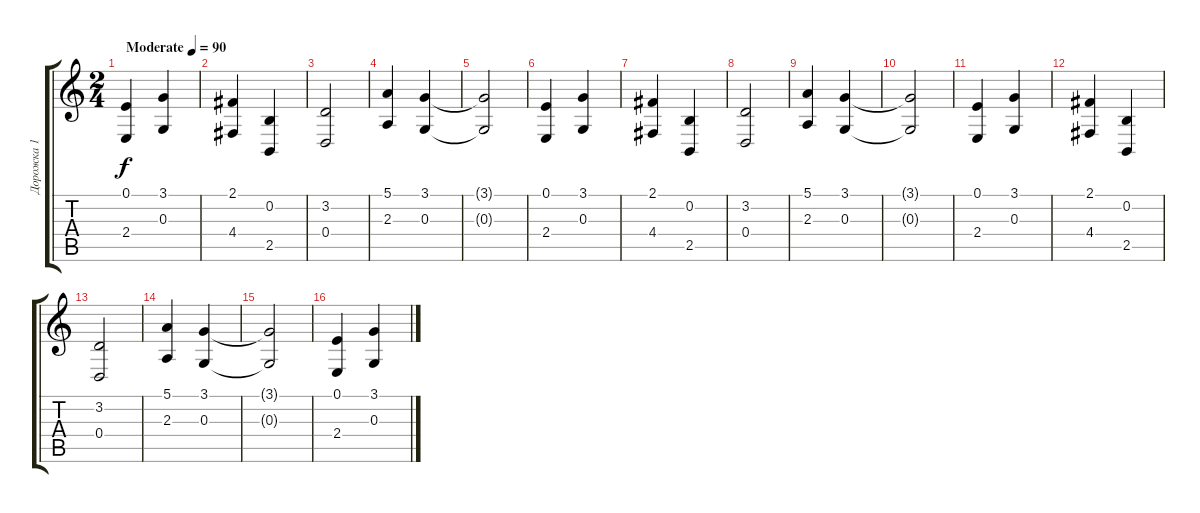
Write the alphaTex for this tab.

\track ("Дорожка 1" "Дорожка 1") {instrument pad4choir}
\staff {score tabs}
\tuning (E4 B3 G3 D3 A2 E2) {hide}
\ts (2 4)
\tempo (90 "Moderate")
\clef g2
\ks c
(0.1 2.4).4{dy f instrument pad4choir} (3.1 0.3).4 |
(2.1 4.4).4 (0.2 2.5).4 |
(3.2 0.4).2 |
(5.1 2.3).4 (3.1 0.3).4 |
(3.1{t} 0.3{t}).2 |
(0.1 2.4).4 (3.1 0.3).4 |
(2.1 4.4).4 (0.2 2.5).4 |
(3.2 0.4).2 |
(5.1 2.3).4 (3.1 0.3).4 |
(3.1{t} 0.3{t}).2 |
(0.1 2.4).4 (3.1 0.3).4 |
(2.1 4.4).4 (0.2 2.5).4 |
(3.2 0.4).2 |
(5.1 2.3).4 (3.1 0.3).4 |
(3.1{t} 0.3{t}).2 |
(0.1 2.4).4 (3.1 0.3).4
